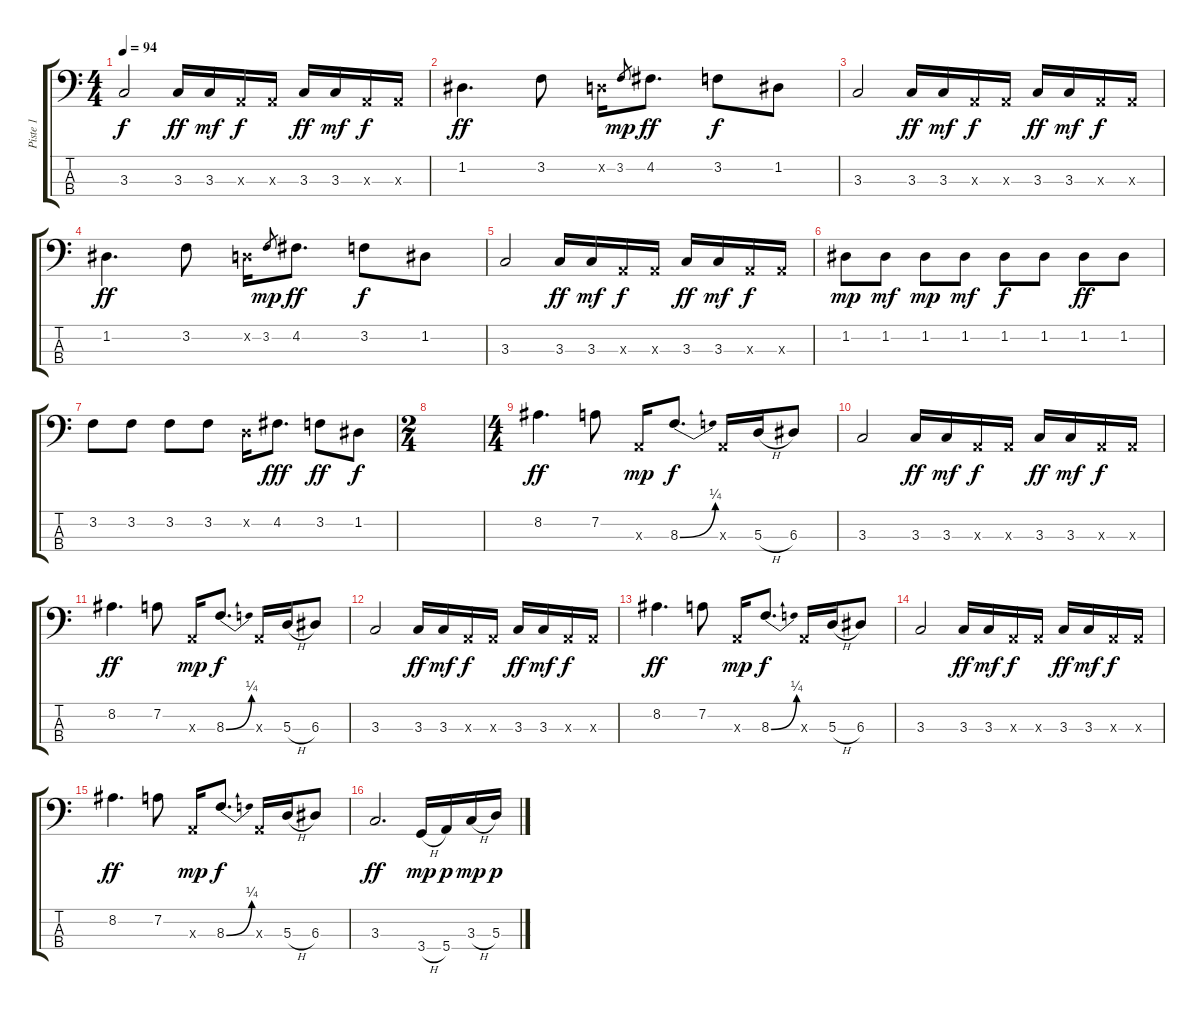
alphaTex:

\track ("Piste 1" "Piste 1") {instrument electricbassfinger}
\staff {score tabs}
\tuning (G2 D2 A1 E1) {hide}
\ts (4 4)
\tempo 94
\clef f4
\ks c
3.3.2{dy f} 3.3.16{dy ff} 3.3.16{dy mf} 0.3{x}.16{dy f} 0.3{x}.16 3.3.16{dy ff} 3.3.16{dy mf} 0.3{x}.16{dy f} 0.3{x}.16 |
1.2.4{d dy ff} 3.2.8 0.2{x}.16 3.2.8{gr dy mp} 4.2.8{d dy ff} 3.2.8{dy f} 1.2.8 |
3.3.2 3.3.16{dy ff} 3.3.16{dy mf} 0.3{x}.16{dy f} 0.3{x}.16 3.3.16{dy ff} 3.3.16{dy mf} 0.3{x}.16{dy f} 0.3{x}.16 |
1.2.4{d dy ff} 3.2.8 0.2{x}.16 3.2.8{gr dy mp} 4.2.8{d dy ff} 3.2.8{dy f} 1.2.8 |
3.3.2 3.3.16{dy ff} 3.3.16{dy mf} 0.3{x}.16{dy f} 0.3{x}.16 3.3.16{dy ff} 3.3.16{dy mf} 0.3{x}.16{dy f} 0.3{x}.16 |
1.2.8{dy mp} 1.2.8{dy mf} 1.2.8{dy mp} 1.2.8{dy mf} 1.2.8{dy f} 1.2.8 1.2.8{dy ff} 1.2.8 |
3.2.8 3.2.8 3.2.8 3.2.8 0.2{x}.16 4.2.8{d dy fff} 3.2.8{dy ff} 1.2.8{dy f} |
\ts (2 4)
|
\ts (4 4)
8.2.4{d dy ff} 7.2.8 0.3{x}.16{dy mp} 8.3{be (bend 0 0 60 1)}.8{d dy f} 0.3{x}.16 5.3{h}.16 6.3.8 |
3.3.2 3.3.16{dy ff} 3.3.16{dy mf} 0.3{x}.16{dy f} 0.3{x}.16 3.3.16{dy ff} 3.3.16{dy mf} 0.3{x}.16{dy f} 0.3{x}.16 |
8.2.4{d dy ff} 7.2.8 0.3{x}.16{dy mp} 8.3{be (bend 0 0 60 1)}.8{d dy f} 0.3{x}.16 5.3{h}.16 6.3.8 |
3.3.2 3.3.16{dy ff} 3.3.16{dy mf} 0.3{x}.16{dy f} 0.3{x}.16 3.3.16{dy ff} 3.3.16{dy mf} 0.3{x}.16{dy f} 0.3{x}.16 |
8.2.4{d dy ff} 7.2.8 0.3{x}.16{dy mp} 8.3{be (bend 0 0 60 1)}.8{d dy f} 0.3{x}.16 5.3{h}.16 6.3.8 |
3.3.2 3.3.16{dy ff} 3.3.16{dy mf} 0.3{x}.16{dy f} 0.3{x}.16 3.3.16{dy ff} 3.3.16{dy mf} 0.3{x}.16{dy f} 0.3{x}.16 |
8.2.4{d dy ff} 7.2.8 0.3{x}.16{dy mp} 8.3{be (bend 0 0 60 1)}.8{d dy f} 0.3{x}.16 5.3{h}.16 6.3.8 |
3.3.2{d dy ff} 3.4{h}.16{dy mp} 5.4.16{dy p} 3.3{h}.16{dy mp} 5.3.16{dy p}
